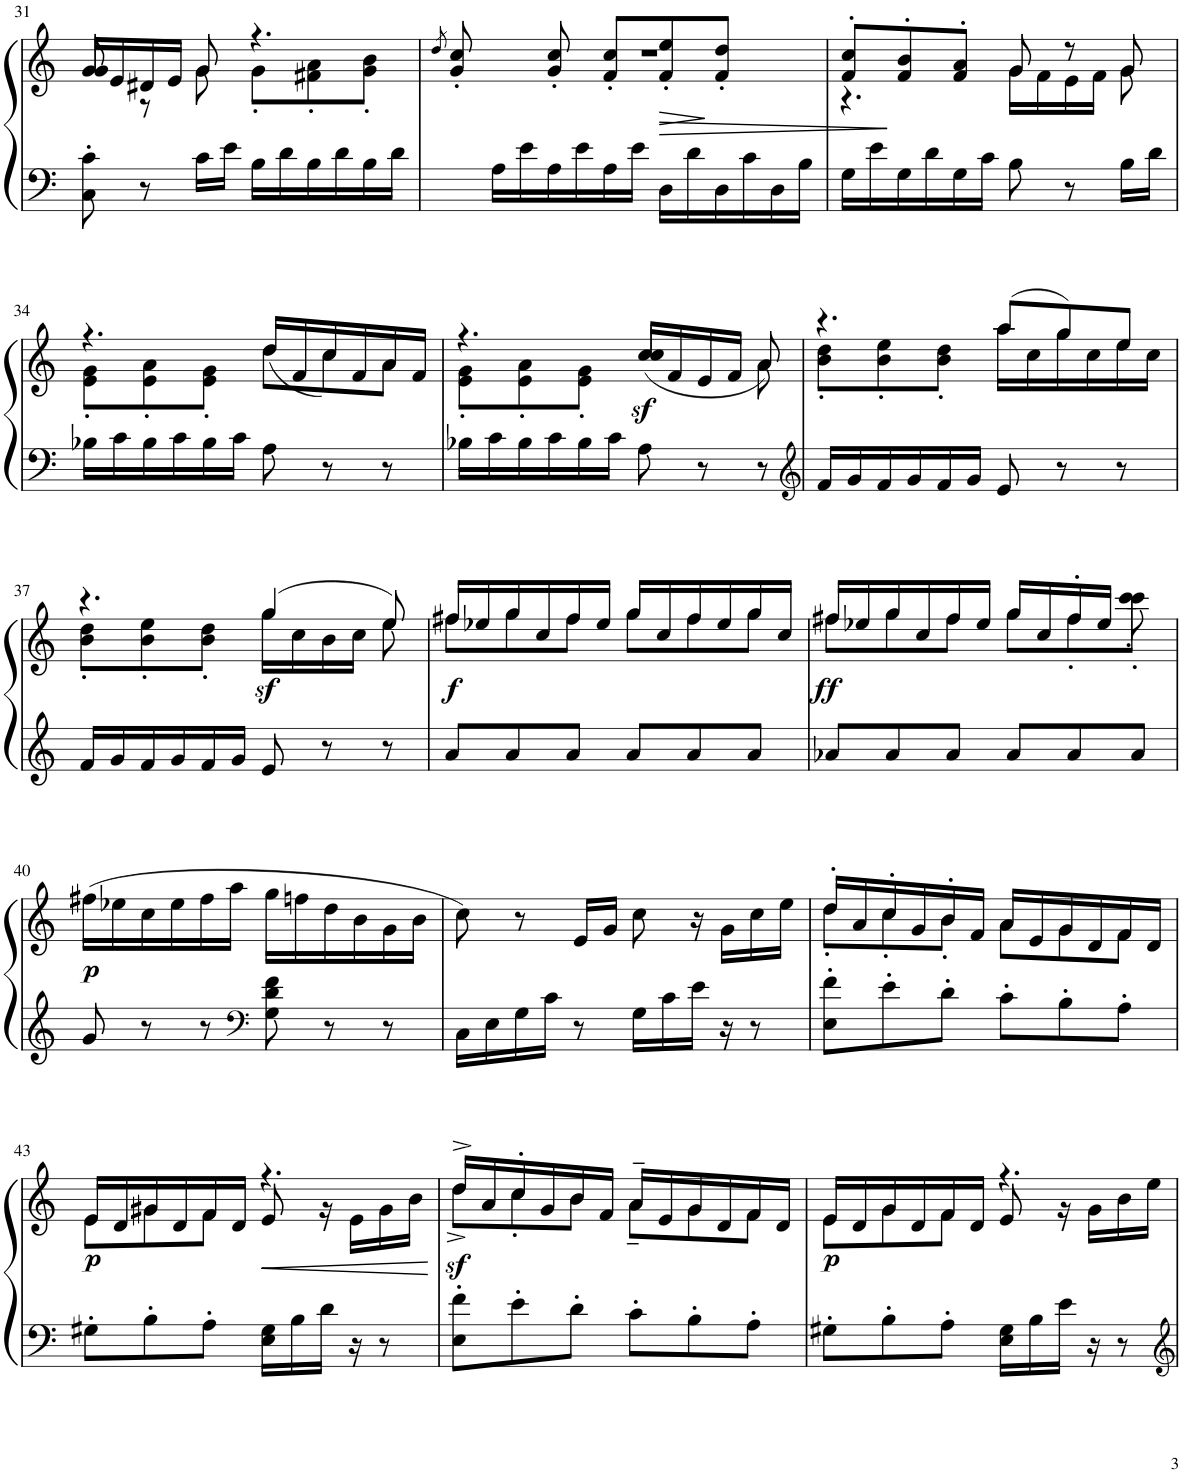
**kern	**kern	**dynam
*part1	*part1	*part1
*staff2	*staff1	*staff1/2
!!LO:PB:g=z
*clefF4	*clefG2	*
*k[]	*k[]	*
*M6/8	*M6/8	*
=31	=31	=31
*	*^	*
8C\' 8c\'	16g/LL	8g/	.
.	16e/	.	.
8r	16d#X/	8r	.
.	16e/JJ	.	.
16c\LL	8g\	8g/	.
16e\JJ	.	.	.
16B\LL	4.r	8g'\L	.
16d\	.	.	.
16B\	.	8f#X\' 8a\'	.
16d\	.	.	.
16B\	.	8g\' 8b\'J	.
16d\JJ	.	.	.
*	*v	*v	*
=32	=32	=32
.	8qdd/	.
8ryy	8g/' 8cc/'	.
16A\LL	8%5r	.
16e\	.	.
16A\	.	.
16e\	.	.
16A\	.	.
16e\JJ	.	.
16D\LL	.	.
16d\	.	.
16D\	.	.
16c\	.	.
16D\	8g/' 8cc/'	.
16B\JJ	.	.
4.ryy	8f/' 8cc/'L	.
!	!	!LO:HP:b
.	8f/' 8ee/'	>
!	!	!LO:HP:n=1:b
.	8f/' 8dd/'J	] >
=33	=33	=33
*	*^	*
16G\LL	8f/' 8cc/'L	4.r	.
16e\	.	.	.
16G\	8r	.	]
16d\	.	.	.
16G\	8f/' 8b/'	.	.
16c\JJ	.	.	.
8B\	8f/' 8a/'J	16g\LL	.
.	.	16f\	.
8r	8g/	16e\	.
.	.	16f\JJ	.
16B\LL	8r	8g\	.
16d\JJ	.	.	.
8ryy	8g/	8ryy	.
!!LO:LB:g=z	!!
=34	=34	=34	=34
16B-X\LL	4.r	8e\' 8g\'L	.
16c\	.	.	.
16B-\	.	8e\' 8a\'	.
16c\	.	.	.
16B-\	.	8e\' 8g\'J	.
16c\JJ	.	.	.
8A\	(16dd/LL	8dd\L	.
.	16f/	.	.
8r	16cc/	8cc\)	.
.	16f/	.	.
8r	16a/	8a\J	.
.	16f/JJ	.	.
=35	=35	=35	=35
16B-X\LL	4.r	8e\' 8g\'L	.
16c\	.	.	.
16B-\	.	8e\' 8a\'	.
16c\	.	.	.
16B-\	.	8e\' 8g\'J	.
16c\JJ	.	.	.
!	!	!	!LO:DY:b
8A\	(16cc/LL	4cc/	sf
.	16f/	.	.
8r	16e/	.	.
.	16f/JJ	.	.
8r	8a\	8a/)	.
=36	=36	=36	=36
*clefG2	*	*	*
16f/LL	4.r	8b\' 8dd\'L	.
16g/	.	.	.
16f/	.	8b\' 8ee\'	.
16g/	.	.	.
16f/	.	8b\' 8dd\'J	.
16g/JJ	.	.	.
8e/	(8aa/L	16aa\LL	.
.	.	16cc\	.
8r	8gg/)	16gg\	.
.	.	16cc\	.
8r	8ee/J	16ee\	.
.	.	16cc\JJ	.
!!LO:LB:g=z	!!
=37	=37	=37	=37
16f/LL	4.r	8b\' 8dd\'L	.
16g/	.	.	.
16f/	.	8b\' 8ee\'	.
16g/	.	.	.
16f/	.	8b\' 8dd\'J	.
16g/JJ	.	.	.
!	!	!	!LO:DY:b
8e/	(4gg/	16gg\LL	sf
.	.	16cc\	.
8r	.	16b\	.
.	.	16cc\JJ	.
8r	8ee/)	8ee\	.
=38	=38	=38	=38
!	!	!	!LO:DY:b
8a/L	16ff#X/LL	8ff#\L	f
.	16ee-X/	.	.
8a/	16gg/	8gg\	.
.	16cc/	.	.
8a/J	16ff#/	8ff#\J	.
.	16ee-/JJ	.	.
8a/L	16gg/LL	8gg\L	.
.	16cc/	.	.
8a/	16ff#/	8ff#\	.
.	16ee-/	.	.
8a/J	16gg/	8gg\J	.
.	16cc/JJ	.	.
=39	=39	=39	=39
!	!	!	!LO:DY:b
8a-X/L	16ff#X/LL	8ff#\L	ff
.	16ee-X/	.	.
8a-/	16gg/	8gg\	.
.	16cc/	.	.
8a-/J	16ff#/	8ff#\J	.
.	16ee-/JJ	.	.
8a-/L	16gg/LL	8gg\L	.
.	16cc/	.	.
8a-/	16ff#'/	8ff#'\	.
.	16ee-/JJ	.	.
8a-/J	8ccc'\	8ccc'\J	.
!!LO:LB:g=z
=40	=40	=40	=40
!	!	!	!LO:DY:b
*	*v	*v	*
8g/	(16ff#X\LL	p
.	16ee-X\	.
8r	16cc\	.
.	16ee-\	.
8r	16ff#\	.
.	16aa\JJ	.
*clefF4	*	*
8G\ 8d\ 8f\	16gg\LL	.
.	16ffn\	.
8r	16dd\	.
.	16b\	.
8r	16g\	.
.	16b\JJ	.
=41	=41	=41
16C\LL	8cc\)	.
16E\	.	.
16G\	8r	.
16c\JJ	.	.
8r	16e/LL	.
.	16g/JJ	.
16G\LL	8cc\	.
16c\	.	.
16e\JJ	16r	.
16r	16g\LL	.
8r	16cc\	.
.	16ee\JJ	.
=42	=42	=42
*	*^	*
8E\' 8f\'L	16dd'/LL	8dd'\L	.
.	16a/	.	.
8e'\	16cc'/	8cc'\	.
.	16g/	.	.
8d'\J	16b'/	8b'\J	.
.	16f/JJ	.	.
8c'\L	16a/LL	8a\L	.
.	16e/	.	.
8B'\	16g/	8g\	.
.	16d/	.	.
8A'\J	16f/	8f\J	.
.	16d/JJ	.	.
!!LO:LB:g=z	!!
=43	=43	=43	=43
!	!	!	!LO:DY:b
8G#X'\L	16e/LL	8e\L	p
.	16d/	.	.
8B'\	16g#X/	8g#\	.
.	16d/	.	.
8A'\J	16f/	8f\J	.
.	16d/JJ	.	.
!	!	!	!LO:HP:b
16E\ 16G#\LL	4.r	8e/	<
16B\	.	.	.
16d\JJ	.	16r	.
16r	.	16e\LL	.
8r	.	16g#\	.
.	.	16b\JJ	.
*	*v	*v	*
.	.	[
=44	=44	=44
*	*^	*
!	!	!	!LO:DY:b
8E\' 8f\'L	16dd^/LL	8dd^\L	sf
.	16a/	.	.
8e'\	16cc'/	8cc'\	.
.	16g/	.	.
8d'\J	16b/	8b\J	.
.	16f/JJ	.	.
8c'\L	16a~/LL	8a~\L	.
.	16e/	.	.
8B'\	16g/	8g\	.
.	16d/	.	.
8A'\J	16f/	8f\J	.
.	16d/JJ	.	.
=45	=45	=45	=45
!	!	!	!LO:DY:b
8G#X'\L	16e/LL	8e\L	p
.	16d/	.	.
8B'\	16g/	8g\	.
.	16d/	.	.
8A'\J	16f/	8f\J	.
.	16d/JJ	.	.
16E\ 16G#\LL	4.r	8e/	.
16B\	.	.	.
16e\JJ	.	16r	.
16r	.	16g\LL	.
8r	.	16b\	.
.	.	16ee\JJ	.
*	*v	*v	*
=	=	=
*-	*-	*-
